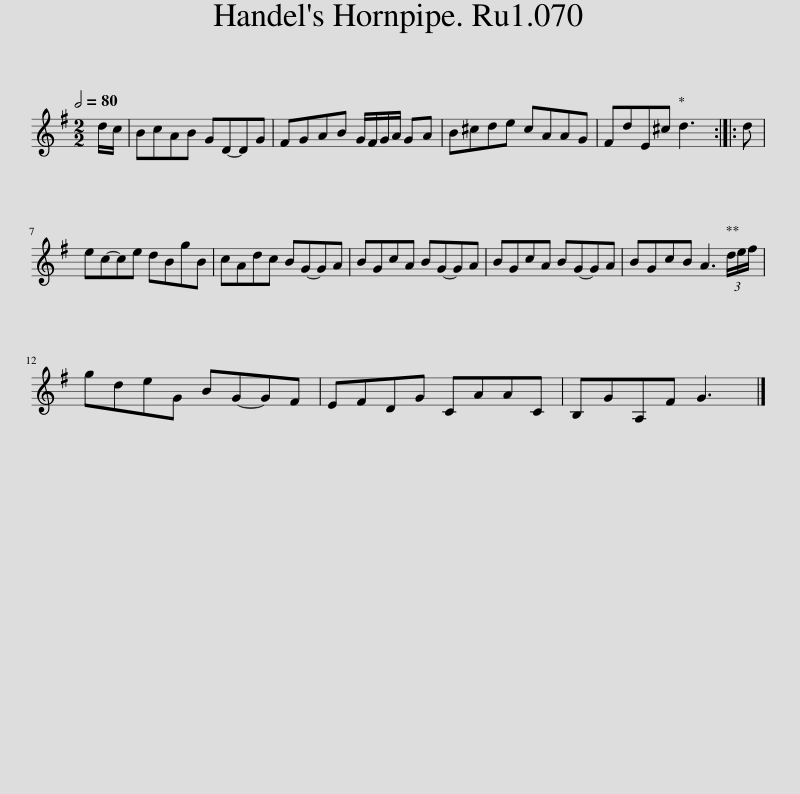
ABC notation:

X:1
L:1/8
Q:1/2=80
M:2/2
I:linebreak $
K:G
V:1 treble
V:1
 d/c/ | BcAB GD-DG | FGAB G/F/G/A/ GA | B^cde cAAG | FdE^c d3 :: %5
 d |$ ec-ce dBgB | cAdc BG-GA | BGcA BG-GA | BGcA BG-GA | %10
 BGcB A3 (3d/e/f/ |$ gdeG BG-GF | EFDG CAAC | B,GA,F G3 |] %14
